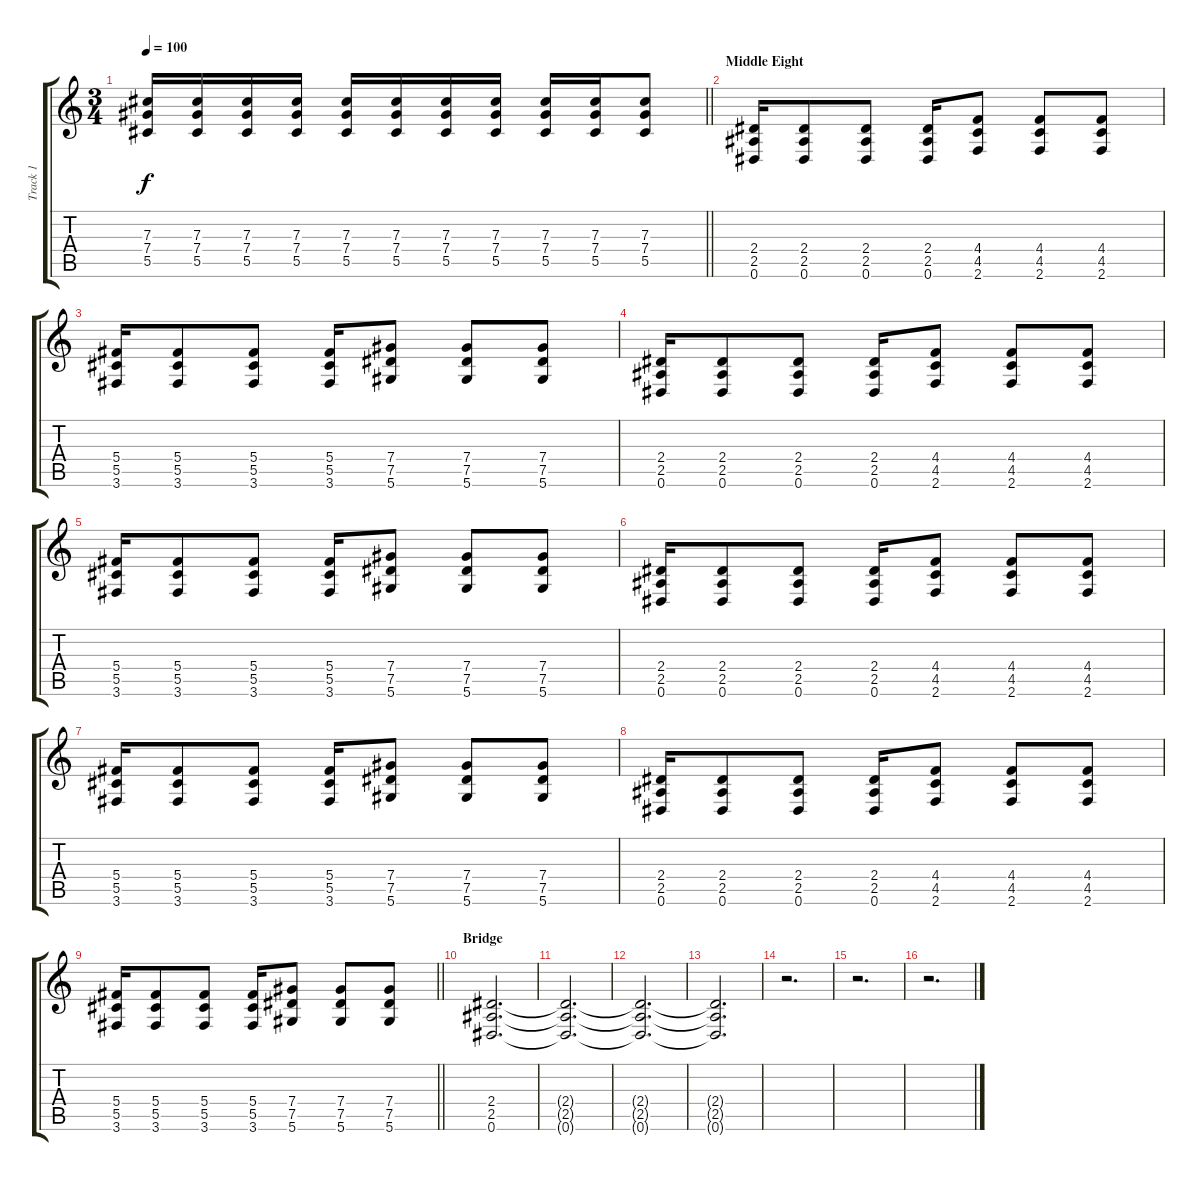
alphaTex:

\track ("Track 1" "Track 1") {instrument overdrivenguitar}
\staff {score tabs}
\tuning (Eb4 Bb3 Gb3 Db3 Ab2 Eb2) {hide}
\ts (3 4)
\tempo 100
\clef g2
\barLineRight lightlight
\ks c
(7.3 7.4 5.5).16{dy f} (7.3 7.4 5.5).16 (7.3 7.4 5.5).16 (7.3 7.4 5.5).16 (7.3 7.4 5.5).16 (7.3 7.4 5.5).16 (7.3 7.4 5.5).16 (7.3 7.4 5.5).16 (7.3 7.4 5.5).16 (7.3 7.4 5.5).16 (7.3 7.4 5.5).8 |
\section ("" "Middle Eight")
(2.4 2.5 0.6).16 (2.4 2.5 0.6).8 (2.4 2.5 0.6).8 (2.4 2.5 0.6).16 (4.4 4.5 2.6).8 (4.4 4.5 2.6).8 (4.4 4.5 2.6).8 |
(5.4 5.5 3.6).16 (5.4 5.5 3.6).8 (5.4 5.5 3.6).8 (5.4 5.5 3.6).16 (7.4 7.5 5.6).8 (7.4 7.5 5.6).8 (7.4 7.5 5.6).8 |
(2.4 2.5 0.6).16 (2.4 2.5 0.6).8 (2.4 2.5 0.6).8 (2.4 2.5 0.6).16 (4.4 4.5 2.6).8 (4.4 4.5 2.6).8 (4.4 4.5 2.6).8 |
(5.4 5.5 3.6).16 (5.4 5.5 3.6).8 (5.4 5.5 3.6).8 (5.4 5.5 3.6).16 (7.4 7.5 5.6).8 (7.4 7.5 5.6).8 (7.4 7.5 5.6).8 |
(2.4 2.5 0.6).16 (2.4 2.5 0.6).8 (2.4 2.5 0.6).8 (2.4 2.5 0.6).16 (4.4 4.5 2.6).8 (4.4 4.5 2.6).8 (4.4 4.5 2.6).8 |
(5.4 5.5 3.6).16 (5.4 5.5 3.6).8 (5.4 5.5 3.6).8 (5.4 5.5 3.6).16 (7.4 7.5 5.6).8 (7.4 7.5 5.6).8 (7.4 7.5 5.6).8 |
(2.4 2.5 0.6).16 (2.4 2.5 0.6).8 (2.4 2.5 0.6).8 (2.4 2.5 0.6).16 (4.4 4.5 2.6).8 (4.4 4.5 2.6).8 (4.4 4.5 2.6).8 |
\barLineRight lightlight
(5.4 5.5 3.6).16 (5.4 5.5 3.6).8 (5.4 5.5 3.6).8 (5.4 5.5 3.6).16 (7.4 7.5 5.6).8 (7.4 7.5 5.6).8 (7.4 7.5 5.6).8 |
\section ("" "Bridge")
(2.4 2.5 0.6).2{d volume 0} |
(2.4{t} 2.5{t} 0.6{t}).2{d} |
(2.4{t} 2.5{t} 0.6{t}).2{d} |
(2.4{t} 2.5{t} 0.6{t}).2{d} |
r.2{d} |
r.2{d volume 13} |
r.2{d}
